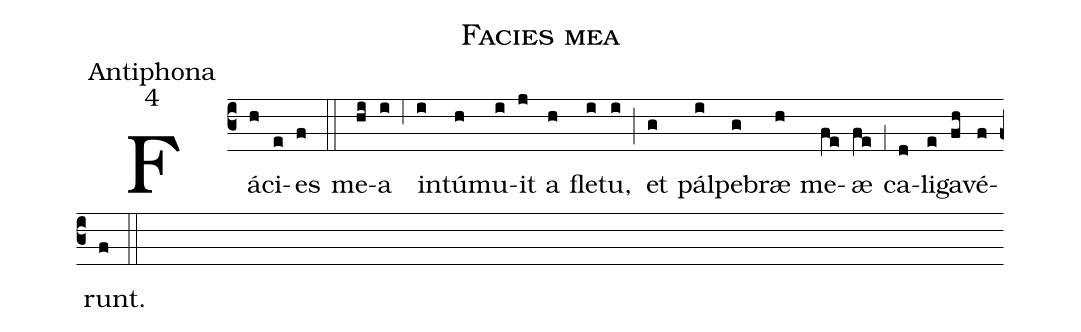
name:Facies mea;
office-part:Antiphona;
mode:4;
%%
(c3) Fá(h)ci(e)es(f) (::)
me(hi)a(i) (,6) in(i)tú(h)mu(i)it(j) a(h) fle(i)tu,(i) (;) et(g) pál(i)pe(g)bræ(h) me(fe)æ(fe) (,1) ca(d)li(e)ga(fh)vé(f)runt.(f) (::)
